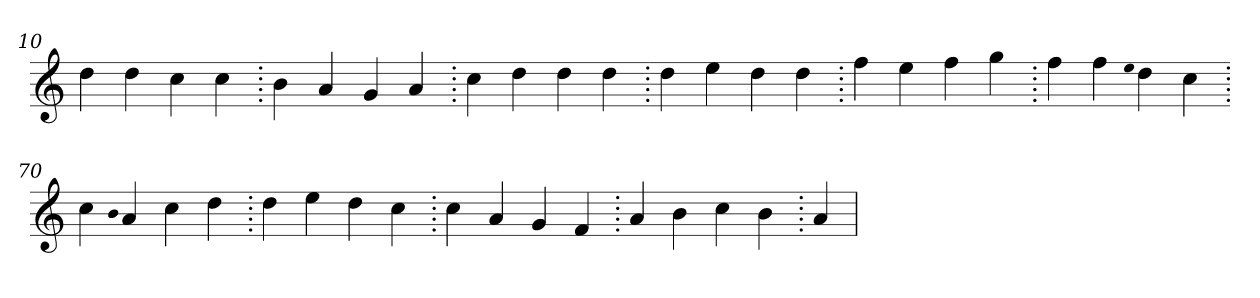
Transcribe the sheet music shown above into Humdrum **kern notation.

**kern
*part1
*staff1
*clefG2
=10.
4dd
4dd
4cc
4cc
=20.
4b
4a
4g
4a
=30.
4cc
4dd
4dd
4dd
=40.
4dd
4ee
4dd
4dd
=50.
4ff
4ee
4ff
4gg
=60.
4ff
4ff
qqee
4dd
4cc
=70.
4cc
qqb
4a
4cc
4dd
=80.
4dd
4ee
4dd
4cc
=90.
4cc
4a
4g
4f
=100.
4a
4b
4cc
4b
=110.
4a
=
*-
